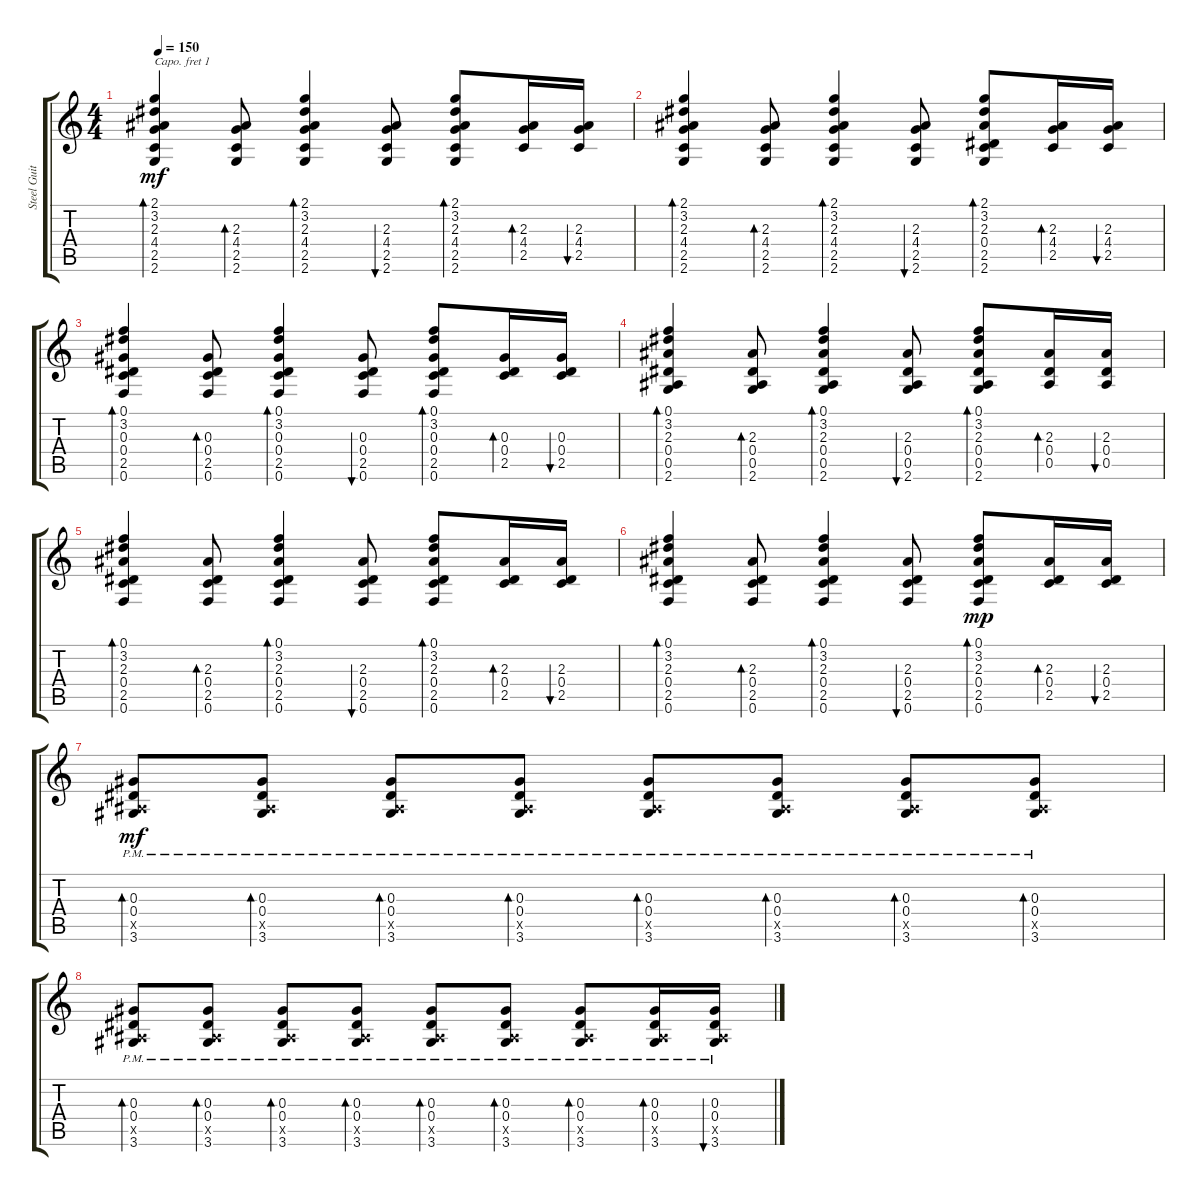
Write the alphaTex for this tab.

\track ("Steel Guitar" "Steel Guit") {instrument acousticguitarsteel}
\staff {score tabs}
\capo 1
\tuning (E4 B3 G3 D3 A2 E2) {hide}
\ts (4 4)
\tempo 150
\clef g2
\ks c
(2.1 3.2 2.3 4.4 2.5 2.6).4{bd 30 dy mf} (2.3 4.4 2.5 2.6).8{bd 30} (2.1 3.2 2.3 4.4 2.5 2.6).4{bd 30} (2.3 4.4 2.5 2.6).8{bu 30} (2.1 3.2 2.3 4.4 2.5 2.6).8{bd 30} (2.3 4.4 2.5).16{bd 30} (2.3 4.4 2.5).16{bu 30} |
(2.1 3.2 2.3 4.4 2.5 2.6).4{bd 30} (2.3 4.4 2.5 2.6).8{bd 30} (2.1 3.2 2.3 4.4 2.5 2.6).4{bd 30} (2.3 4.4 2.5 2.6).8{bu 30} (2.1 3.2 2.3 0.4 2.5 2.6).8{bd 30} (2.3 4.4 2.5).16{bd 30} (2.3 4.4 2.5).16{bu 30} |
(0.1 3.2 0.3 0.4 2.5 0.6).4{bd 30} (0.3 0.4 2.5 0.6).8{bd 30} (0.1 3.2 0.3 0.4 2.5 0.6).4{bd 30} (0.3 0.4 2.5 0.6).8{bu 30} (0.1 3.2 0.3 0.4 2.5 0.6).8{bd 30} (0.3 0.4 2.5).16{bd 30} (0.3 0.4 2.5).16{bu 30} |
(0.1 3.2 2.3 0.4 0.5 2.6).4{bd 30} (2.3 0.4 0.5 2.6).8{bd 30} (0.1 3.2 2.3 0.4 0.5 2.6).4{bd 30} (2.3 0.4 0.5 2.6).8{bu 30} (0.1 3.2 2.3 0.4 0.5 2.6).8{bd 30} (2.3 0.4 0.5).16{bd 30} (2.3 0.4 0.5).16{bu 30} |
(0.1 3.2 2.3 0.4 2.5 0.6).4{bd 30} (2.3 0.4 2.5 0.6).8{bd 30} (0.1 3.2 2.3 0.4 2.5 0.6).4{bd 30} (2.3 0.4 2.5 0.6).8{bu 30} (0.1 3.2 2.3 0.4 2.5 0.6).8{bd 30} (2.3 0.4 2.5).16{bd 30} (2.3 0.4 2.5).16{bu 30} |
(0.1 3.2 2.3 0.4 2.5 0.6).4{bd 30} (2.3 0.4 2.5 0.6).8{bd 30} (0.1 3.2 2.3 0.4 2.5 0.6).4{bd 30} (2.3 0.4 2.5 0.6).8{bu 30} (0.1 3.2 2.3 0.4 2.5 0.6).8{bd 30 dy mp} (2.3 0.4 2.5).16{bd 30} (2.3 0.4 2.5).16{bu 30} |
(0.3{pm} 0.4{pm} 0.5{pm x} 3.6{pm}).8{bd 30 dy mf} (0.3{pm} 0.4{pm} 0.5{pm x} 3.6{pm}).8{bd 30} (0.3{pm} 0.4{pm} 0.5{pm x} 3.6{pm}).8{bd 30} (0.3{pm} 0.4{pm} 0.5{pm x} 3.6{pm}).8{bd 30} (0.3{pm} 0.4{pm} 0.5{pm x} 3.6{pm}).8{bd 30} (0.3{pm} 0.4{pm} 0.5{pm x} 3.6{pm}).8{bd 30} (0.3{pm} 0.4{pm} 0.5{pm x} 3.6{pm}).8{bd 30} (0.3{pm} 0.4{pm} 0.5{pm x} 3.6{pm}).8{bd 30} |
(0.3{pm} 0.4{pm} 0.5{pm x} 3.6{pm}).8{bd 30} (0.3{pm} 0.4{pm} 0.5{pm x} 3.6{pm}).8{bd 30} (0.3{pm} 0.4{pm} 0.5{pm x} 3.6{pm}).8{bd 30} (0.3{pm} 0.4{pm} 0.5{pm x} 3.6{pm}).8{bd 30} (0.3{pm} 0.4{pm} 0.5{pm x} 3.6{pm}).8{bd 30} (0.3{pm} 0.4{pm} 0.5{pm x} 3.6{pm}).8{bd 30} (0.3{pm} 0.4{pm} 0.5{pm x} 3.6{pm}).8{bd 30} (0.3{pm} 0.4{pm} 0.5{pm x} 3.6{pm}).16{bd 30} (0.3{pm} 0.4{pm} 0.5{pm x} 3.6{pm}).16{bu 30}
